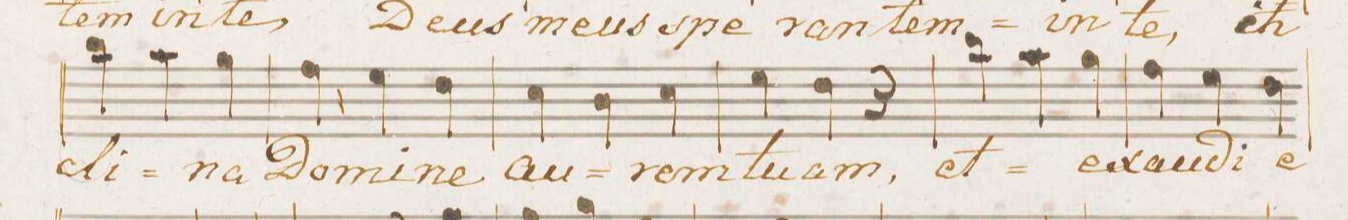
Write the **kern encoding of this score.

**kern	**text	**dynam
*I"Soprano.	*	*
*clefC1	*	*
*k[f#]	*	*
*M3/4	*	*
4gg\	-cli-	.
4ff#\	.	.
4ee\	-na	.
=43	=43	=43
4dd\	Do-	.
4cc\	-mi-	.
4b\	-ne	.
=44	=44	=44
4a\	au-	.
4g\	.	.
4a\	-rem	.
=45	=45	=45
4cc\	tu-	.
4b\	-am,	.
4r	.	.
=46	=46	=46
4gg\	et	.
4ff#\	.	.
4ee\	e-	.
=47	=47	=47
4dd\	-xau-	.
4cc\	-di	.
4b\	e-	.
=48	=48	=48
*-	*-	*-
